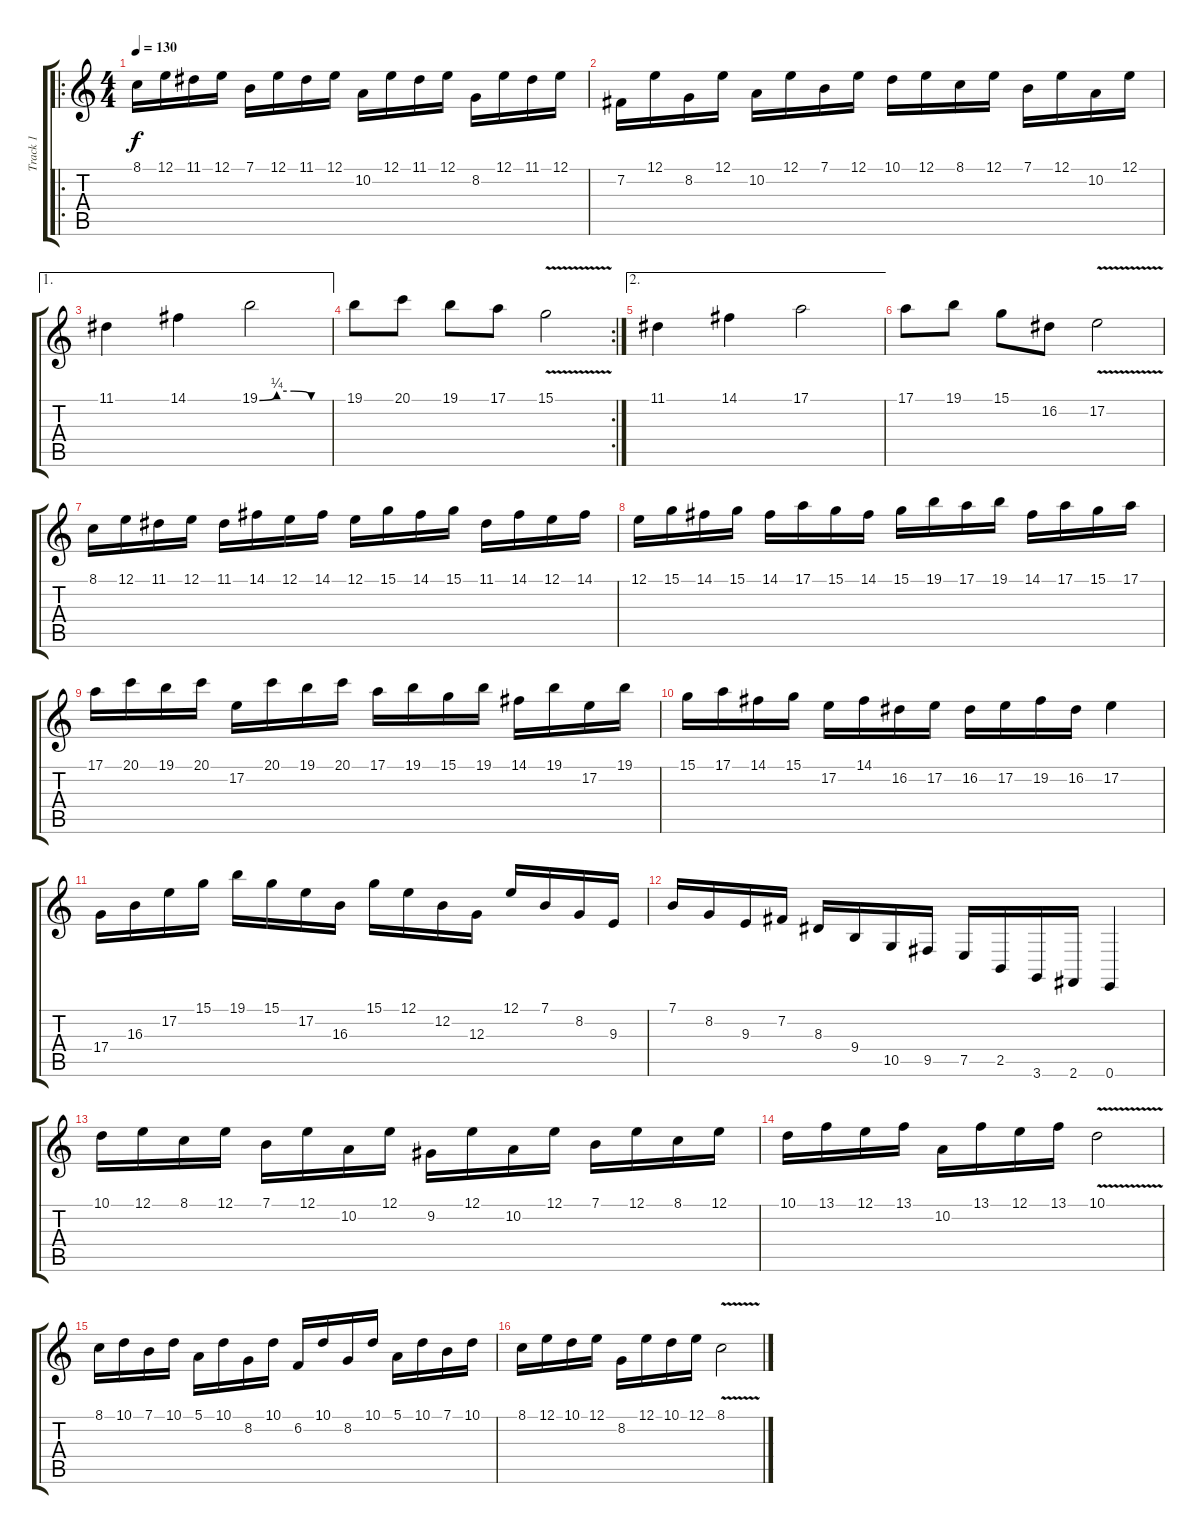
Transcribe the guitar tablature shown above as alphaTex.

\track ("Track 1" "Track 1") {instrument synthstrings2}
\staff {score tabs}
\tuning (E4 B3 G3 D3 A2 E2) {hide}
\ro
\ts (4 4)
\tempo 130
\clef g2
\ks c
8.1.16{dy f instrument synthstrings2} 12.1.16 11.1.16 12.1.16 7.1.16 12.1.16 11.1.16 12.1.16 10.2.16 12.1.16 11.1.16 12.1.16 8.2.16 12.1.16 11.1.16 12.1.16 |
7.2.16 12.1.16 8.2.16 12.1.16 10.2.16 12.1.16 7.1.16 12.1.16 10.1.16 12.1.16 8.1.16 12.1.16 7.1.16 12.1.16 10.2.16 12.1.16 |
\ae 1
11.1.4 14.1.4 19.1{be (custom 0 0 15 1 30 1 45 0 60 0)}.2 |
\rc 2
19.1.8 20.1.8 19.1.8 17.1.8 15.1{v}.2 |
\ae 2
11.1.4 14.1.4 17.1.2 |
17.1.8 19.1.8 15.1.8 16.2.8 17.2{v}.2 |
8.1.16 12.1.16 11.1.16 12.1.16 11.1.16 14.1.16 12.1.16 14.1.16 12.1.16 15.1.16 14.1.16 15.1.16 11.1.16 14.1.16 12.1.16 14.1.16 |
12.1.16 15.1.16 14.1.16 15.1.16 14.1.16 17.1.16 15.1.16 14.1.16 15.1.16 19.1.16 17.1.16 19.1.16 14.1.16 17.1.16 15.1.16 17.1.16 |
17.1.16 20.1.16 19.1.16 20.1.16 17.2.16 20.1.16 19.1.16 20.1.16 17.1.16 19.1.16 15.1.16 19.1.16 14.1.16 19.1.16 17.2.16 19.1.16 |
15.1.16 17.1.16 14.1.16 15.1.16 17.2.16 14.1.16 16.2.16 17.2.16 16.2.16 17.2.16 19.2.16 16.2.16 17.2.4 |
17.4.16 16.3.16 17.2.16 15.1.16 19.1.16 15.1.16 17.2.16 16.3.16 15.1.16 12.1.16 12.2.16 12.3.16 12.1.16 7.1.16 8.2.16 9.3.16 |
7.1.16 8.2.16 9.3.16 7.2.16 8.3.16 9.4.16 10.5.16 9.5.16 7.5.16 2.5.16 3.6.16 2.6.16 0.6.4 |
10.1.16 12.1.16 8.1.16 12.1.16 7.1.16 12.1.16 10.2.16 12.1.16 9.2.16 12.1.16 10.2.16 12.1.16 7.1.16 12.1.16 8.1.16 12.1.16 |
10.1.16 13.1.16 12.1.16 13.1.16 10.2.16 13.1.16 12.1.16 13.1.16 10.1{v}.2 |
8.1.16 10.1.16 7.1.16 10.1.16 5.1.16 10.1.16 8.2.16 10.1.16 6.2.16 10.1.16 8.2.16 10.1.16 5.1.16 10.1.16 7.1.16 10.1.16 |
8.1.16 12.1.16 10.1.16 12.1.16 8.2.16 12.1.16 10.1.16 12.1.16 8.1{v}.2
